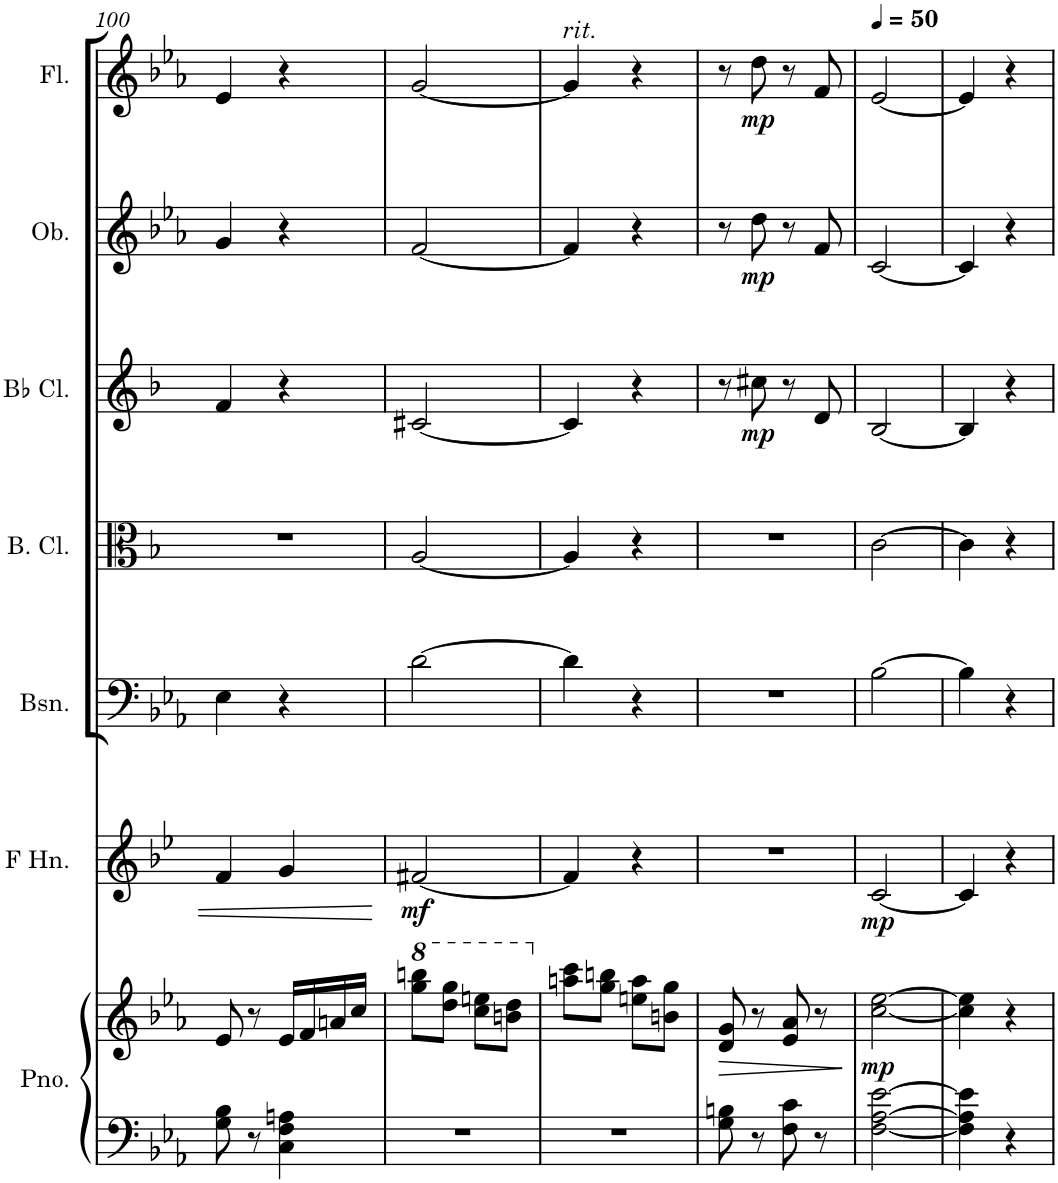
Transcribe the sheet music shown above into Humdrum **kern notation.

**kern	**kern	**dynam	**kern	**dynam	**kern	**kern	**kern	**dynam	**kern	**dynam	**kern	**dynam
*part7	*part7	*part7	*part6	*part6	*part5	*part4	*part3	*part3	*part2	*part2	*part1	*part1
*staff8	*staff7	*staff7/8	*staff6	*staff6	*staff5	*staff4	*staff3	*staff3	*staff2	*staff2	*staff1	*staff1
*I"Grand Piano	*	*	*I"French Horn	*	*I"Bassoon	*I"Bass Clarinet	*I"Bb Clarinet	*	*I"Oboe	*	*I"Flute	*
*I'Pno.	*	*	*I'F Hn.	*	*I'Bsn.	*I'B. Cl.	*I'Bb Cl.	*	*I'Ob.	*	*I'Fl.	*
!!LO:PB:g=z
*clefF4	*clefG2	*	*clefG2	*	*clefF4	*clefC3	*clefG2	*	*clefG2	*	*clefG2	*
*	*	*	*Trd4c7	*	*	*Trd8c14	*Trd1c2	*	*	*	*	*
*k[b-e-a-]	*k[b-e-a-]	*	*k[b-e-]	*	*k[b-e-a-]	*k[b-]	*k[b-]	*	*k[b-e-a-]	*	*k[b-e-a-]	*
*E-:	*E-:	*	*B-:	*	*E-:	*F:	*F:	*	*E-:	*	*E-:	*
*M2/4	*M2/4	*	*M2/4	*	*M2/4	*M2/4	*M2/4	*	*M2/4	*	*M2/4	*
=100	=100	=100	=100	=100	=100	=100	=100	=100	=100	=100	=100	=100
8G\ 8B-\	8e-/	.	4f/	.	4E-\	2r	4f/	.	4g/	.	4e-/	.
8r	8r	.	.	.	.	.	.	.	.	.	.	.
4C\ 4F\ 4An\	16e-/LL	.	4g/	.	4r	.	4r	.	4r	.	4r	.
.	16f/	.	.	.	.	.	.	.	.	.	.	.
.	16an/	.	.	.	.	.	.	.	.	.	.	.
.	16cc/JJ	.	.	.	.	.	.	.	.	.	.	.
=101	=101	=101	=101	=101	=101	=101	=101	=101	=101	=101	=101	=101
*	*8va	*	*	*	*	*	*	*	*	*	*	*
!	!	!	!	!LO:DY:b	!	!	!	!	!	!	!	!
2r	8ggg\ 8bbbn\L	.	[2f#X/	mf	[2d\	[2A/	[2c#X/	.	[2f/	.	[2g/	.
.	8ddd\ 8ggg\J	.	.	.	.	.	.	.	.	.	.	.
.	8ccc\ 8eeen\L	.	.	.	.	.	.	.	.	.	.	.
.	8bbn\ 8ddd\J	.	.	.	.	.	.	.	.	.	.	.
=102	=102	=102	=102	=102	=102	=102	=102	=102	=102	=102	=102	=102
*	*X8va	*	*	*	*	*	*	*	*	*	*	*
!	!	!	!	!	!	!	!	!	!	!	!LO:TX:a:i:t=rit.	!
2r	8aan\ 8ccc\L	.	4f#/]	.	4d\]	4A/]	4c#/]	.	4f/]	.	4g/]	.
.	8gg\ 8bbn\J	.	.	.	.	.	.	.	.	.	.	.
.	8een\ 8aa\L	.	4r	.	4r	4r	4r	.	4r	.	4r	.
.	8bn\ 8gg\J	.	.	.	.	.	.	.	.	.	.	.
=103	=103	=103	=103	=103	=103	=103	=103	=103	=103	=103	=103	=103
!	!	!LO:HP:b	!	!	!	!	!	!	!	!	!	!
8G\ 8Bn\	8d/ 8g/	>	2r	.	2r	2r	8r	.	8r	.	8r	.
!	!	!	!	!	!	!	!	!LO:DY:b	!	!LO:DY:b	!	!LO:DY:b
8r	8r	.	.	.	.	.	8cc#X\	mp	8dd\	mp	8dd\	mp
8F\ 8c\	8e-/ 8a-/	.	.	.	.	.	8r	.	8r	.	8r	.
8r	8r	.	.	.	.	.	8d/	.	8f/	.	8f/	.
.	.	]	.	.	.	.	.	.	.	.	.	.
=104	=104	=104	=104	=104	=104	=104	=104	=104	=104	=104	=104	=104
*	*	*	*	*	*	*	*	*	*	*	*MM50	*
!	!	!LO:DY:a=2	!	!LO:DY:b	!	!	!	!	!	!	!	!
[2F\ [2A-\ [2e-\	[2cc\ [2ee-\	mp	[2c/	mp	[2B-\	[2c\	[2B-/	.	[2c/	.	[2e-/	.
=105	=105	=105	=105	=105	=105	=105	=105	=105	=105	=105	=105	=105
4F\] 4A-\] 4e-\]	4cc\] 4ee-\]	.	4c/]	.	4B-\]	4c\]	4B-/]	.	4c/]	.	4e-/]	.
4r	4r	.	4r	.	4r	4r	4r	.	4r	.	4r	.
=	=	=	=	=	=	=	=	=	=	=	=	=
*-	*-	*-	*-	*-	*-	*-	*-	*-	*-	*-	*-	*-
